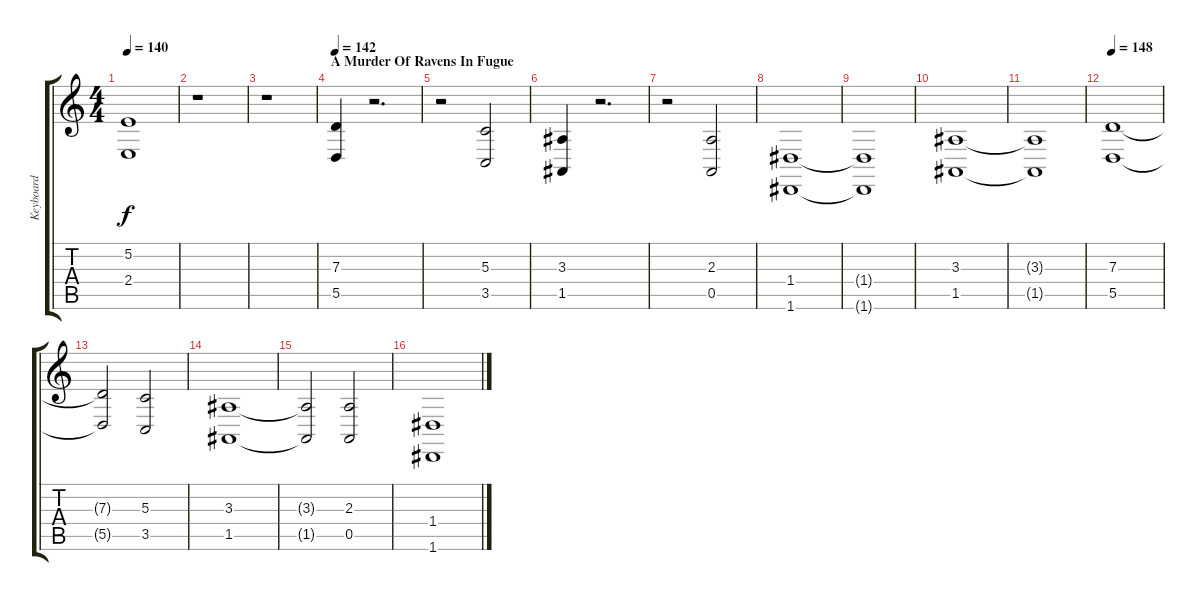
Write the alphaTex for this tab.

\track ("Keyboard" "Keyboard") {instrument pad4choir}
\staff {score tabs}
\tuning (E4 B3 G3 D3 A2 D2) {hide}
\ts (4 4)
\tempo 140
\clef g2
\ks c
(5.2{t} 2.4{t}).1{dy f} |
r.1 |
r.1 |
\section ("" "A Murder Of Ravens In Fugue")
\tempo 142
(7.3 5.5).4 r.2{d} |
r.2 (5.3 3.5).2 |
(3.3 1.5).4 r.2{d} |
r.2 (2.3 0.5).2 |
(1.4 1.6).1 |
(1.4{t} 1.6{t}).1 |
(3.3 1.5).1 |
(3.3{t} 1.5{t}).1 |
\tempo 148
(7.3 5.5).1 |
(7.3{t} 5.5{t}).2 (5.3 3.5).2 |
(3.3 1.5).1 |
(3.3{t} 1.5{t}).2 (2.3 0.5).2 |
(1.4 1.6).1
